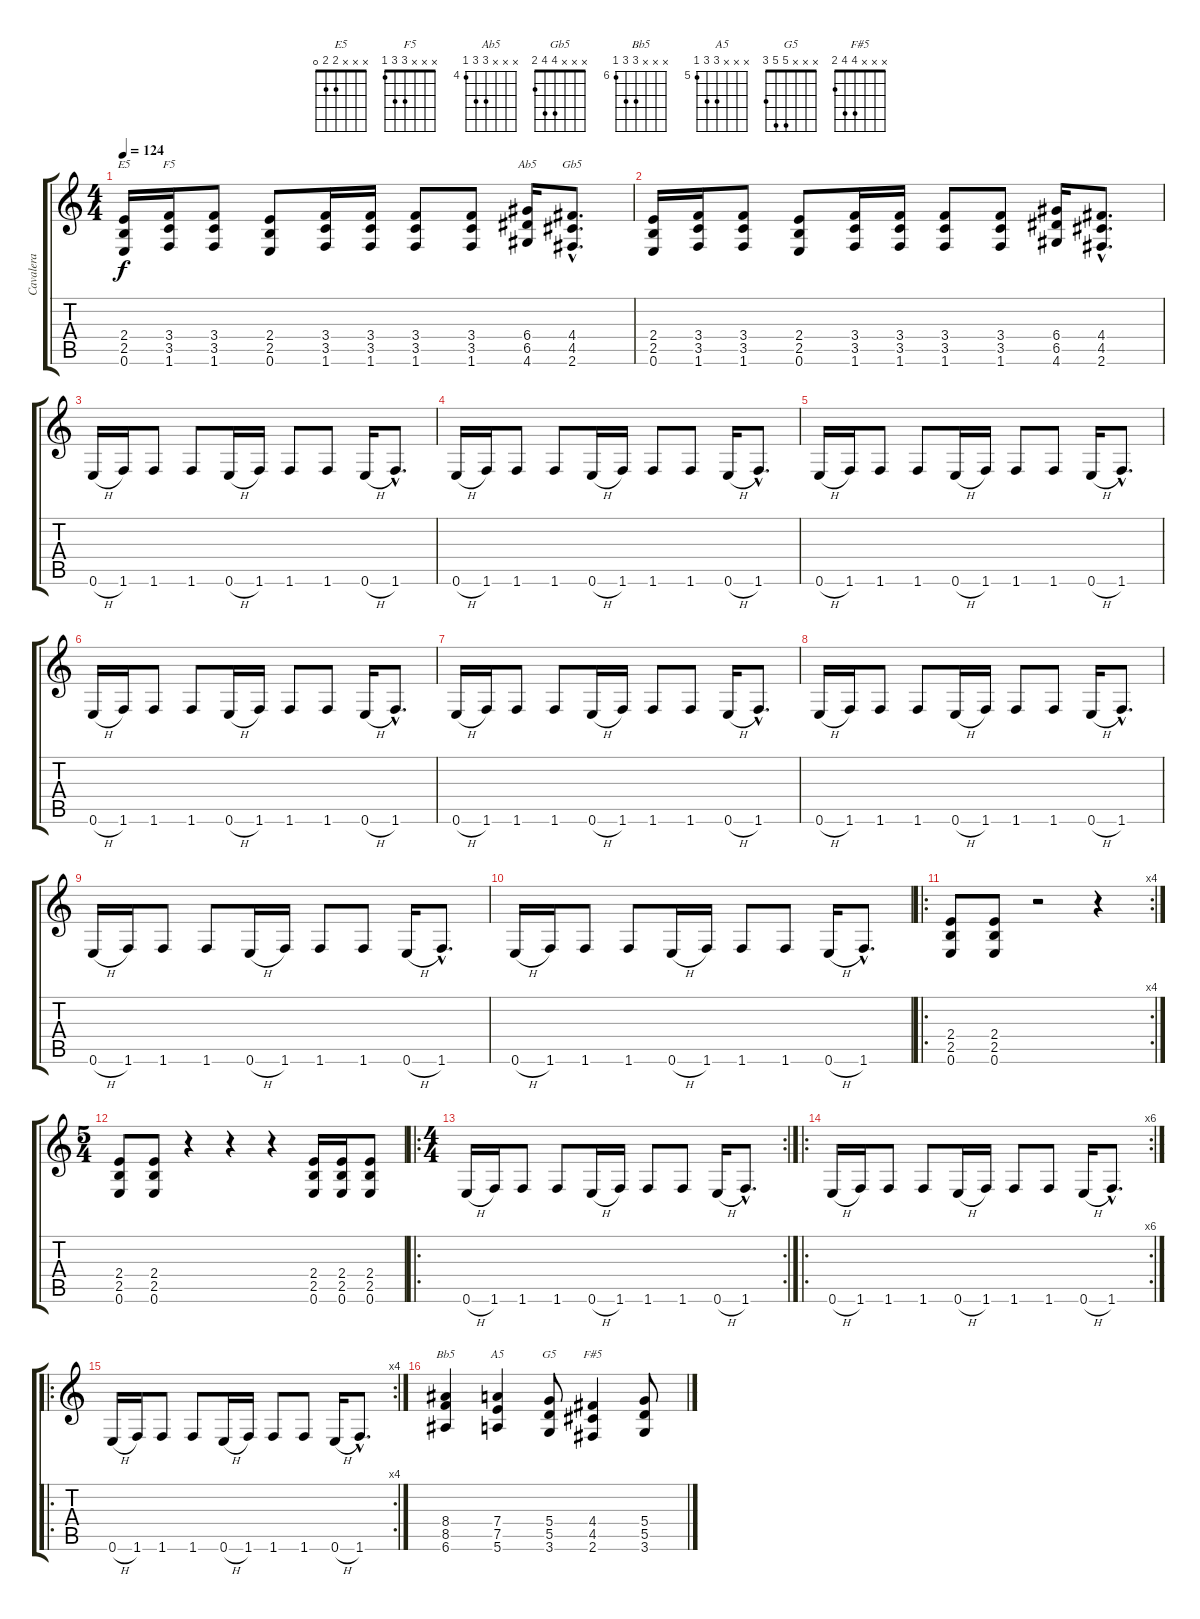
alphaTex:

\track ("Cavalera" "Cavalera") {instrument distortionguitar}
\staff {score tabs}
\tuning (E4 B3 G3 D3 A2 E2) {hide}
\chord ("E5" x x x 2 2 0)
\chord ("F5" x x x 3 3 1)
\chord ("Ab5" x x x 6 6 4) {firstfret 4}
\chord ("Gb5" x x x 4 4 2)
\chord ("Bb5" x x x 8 8 6) {firstfret 6}
\chord ("A5" x x x 7 7 5) {firstfret 5}
\chord ("G5" x x x 5 5 3)
\chord ("F#5" x x x 4 4 2)
\ts (4 4)
\tempo 124
\clef g2
\ks c
(2.4 2.5 0.6).16{ch "E5" dy f} (3.4 3.5 1.6).16{ch "F5"} (3.4 3.5 1.6).8 (2.4 2.5 0.6).8 (3.4 3.5 1.6).16 (3.4 3.5 1.6).16 (3.4 3.5 1.6).8 (3.4 3.5 1.6).8 (6.4 6.5 4.6).16{ch "Ab5"} (4.4{hac} 4.5{hac} 2.6{hac}).8{d ch "Gb5"} |
(2.4 2.5 0.6).16 (3.4 3.5 1.6).16 (3.4 3.5 1.6).8 (2.4 2.5 0.6).8 (3.4 3.5 1.6).16 (3.4 3.5 1.6).16 (3.4 3.5 1.6).8 (3.4 3.5 1.6).8 (6.4 6.5 4.6).16 (4.4{hac} 4.5{hac} 2.6{hac}).8{d} |
0.6{h}.16 1.6.16 1.6.8 1.6.8 0.6{h}.16 1.6.16 1.6.8 1.6.8 0.6{h}.16 1.6{hac}.8{d} |
0.6{h}.16 1.6.16 1.6.8 1.6.8 0.6{h}.16 1.6.16 1.6.8 1.6.8 0.6{h}.16 1.6{hac}.8{d} |
0.6{h}.16 1.6.16 1.6.8 1.6.8 0.6{h}.16 1.6.16 1.6.8 1.6.8 0.6{h}.16 1.6{hac}.8{d} |
0.6{h}.16 1.6.16 1.6.8 1.6.8 0.6{h}.16 1.6.16 1.6.8 1.6.8 0.6{h}.16 1.6{hac}.8{d} |
0.6{h}.16 1.6.16 1.6.8 1.6.8 0.6{h}.16 1.6.16 1.6.8 1.6.8 0.6{h}.16 1.6{hac}.8{d} |
0.6{h}.16 1.6.16 1.6.8 1.6.8 0.6{h}.16 1.6.16 1.6.8 1.6.8 0.6{h}.16 1.6{hac}.8{d} |
0.6{h}.16 1.6.16 1.6.8 1.6.8 0.6{h}.16 1.6.16 1.6.8 1.6.8 0.6{h}.16 1.6{hac}.8{d} |
0.6{h}.16 1.6.16 1.6.8 1.6.8 0.6{h}.16 1.6.16 1.6.8 1.6.8 0.6{h}.16 1.6{hac}.8{d} |
\ro
\rc 4
(2.4 2.5 0.6).8 (2.4 2.5 0.6).8 r.2 r.4 |
\ts (5 4)
(2.4 2.5 0.6).8 (2.4 2.5 0.6).8 r.4 r.4 r.4 (2.4 2.5 0.6).16 (2.4 2.5 0.6).16 (2.4 2.5 0.6).8 |
\ro
\rc 2
\ts (4 4)
0.6{h}.16 1.6.16 1.6.8 1.6.8 0.6{h}.16 1.6.16 1.6.8 1.6.8 0.6{h}.16 1.6{hac}.8{d} |
\ro
\rc 6
0.6{h}.16 1.6.16 1.6.8 1.6.8 0.6{h}.16 1.6.16 1.6.8 1.6.8 0.6{h}.16 1.6{hac}.8{d} |
\ro
\rc 4
0.6{h}.16 1.6.16 1.6.8 1.6.8 0.6{h}.16 1.6.16 1.6.8 1.6.8 0.6{h}.16 1.6{hac}.8{d} |
(8.4 8.5 6.6).4{ch "Bb5"} (7.4 7.5 5.6).4{ch "A5"} (5.4 5.5 3.6).8{ch "G5"} (4.4 4.5 2.6).4{ch "F#5"} (5.4 5.5 3.6).8
